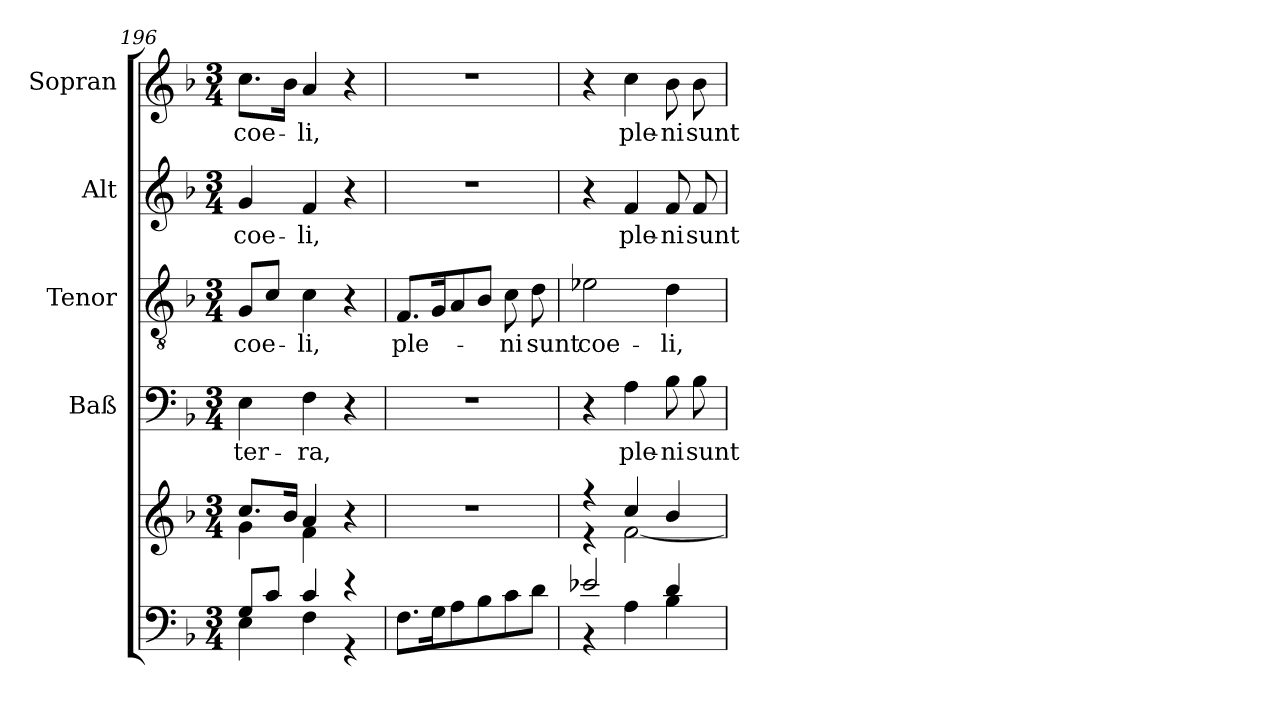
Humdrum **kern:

**kern	**kern	**kern	**text	**kern	**text	**kern	**text	**kern	**text
*part5	*part5	*part4	*part4	*part3	*part3	*part2	*part2	*part1	*part1
*staff6	*staff5	*staff4	*staff4	*staff3	*staff3	*staff2	*staff2	*staff1	*staff1
*	*	*I"Baß	*	*I"Tenor	*	*I"Alt	*	*I"Sopran	*
*	*	*I'Baß	*	*I'Ten	*	*I'Alt	*	*I'Sop	*
*clefF4	*clefG2	*clefF4	*	*clefGv2	*	*clefG2	*	*clefG2	*
*k[b-]	*k[b-]	*k[b-]	*	*k[b-]	*	*k[b-]	*	*k[b-]	*
*F:	*F:	*F:	*	*F:	*	*F:	*	*F:	*
*M3/4	*M3/4	*M3/4	*	*M3/4	*	*M3/4	*	*M3/4	*
=196	=196	=196	=196	=196	=196	=196	=196	=196	=196
*^	*^	*	*	*	*	*	*	*	*
!	!	!	!	!	!LO:LY:b	!	!LO:LY:b	!	!LO:LY:b	!	!LO:LY:b
8G/L	4E\	8.cc/L	4g\	4E\	ter-	8G/L	coe-	4g/	coe-	8.cc\L	coe-
8c/J	.	.	.	.	.	8c/J	.	.	.	.	.
.	.	16b-/Jk	.	.	.	.	.	.	.	16b-\Jk	.
!	!	!	!	!	!LO:LY:b	!	!LO:LY:b	!	!LO:LY:b	!	!LO:LY:b
4c/	4F\	4a/	4f\	4F\	-ra,	4c\	-li,	4f/	-li,	4a/	-li,
4r	4r	4r	4ryy	4r	.	4r	.	4r	.	4r	.
!!LO:PB:g=z
=197	=197	=197	=197	=197	=197	=197	=197	=197	=197	=197	=197
!	!	!	!	!	!	!	!LO:LY:b	!	!	!	!
*v	*v	*	*	*	*	*	*	*	*	*	*
*	*v	*v	*	*	*	*	*	*	*	*
8.F\L	2.r	2.r	.	8.F/L	ple-	2.r	.	2.r	.
16G\k	.	.	.	16G/k	.	.	.	.	.
8A\	.	.	.	8A/	.	.	.	.	.
8B-\	.	.	.	8B-/J	.	.	.	.	.
!	!	!	!	!	!LO:LY:b	!	!	!	!
8c\	.	.	.	8c\	-ni	.	.	.	.
!	!	!	!	!	!LO:LY:b	!	!	!	!
8d\J	.	.	.	8d\	sunt	.	.	.	.
=198	=198	=198	=198	=198	=198	=198	=198	=198	=198
*^	*^	*	*	*	*	*	*	*	*
!	!	!	!	!	!	!	!LO:LY:b	!	!	!	!
2e-X/	4r	4r	4r	4r	.	2e-X\	coe-	4r	.	4r	.
!	!	!	!	!	!LO:LY:b	!	!	!	!LO:LY:b	!	!LO:LY:b
.	4A\	4cc/	[<2f\	4A\	ple-	.	.	4f/	ple-	4cc\	ple-
!	!	!	!	!	!LO:LY:b	!	!LO:LY:b	!	!LO:LY:b	!	!LO:LY:b
4d/	4B-\	4b-/	.	8B-\	-ni	4d\	-li,	8f/	-ni	8b-\	-ni
!	!	!	!	!	!LO:LY:b	!	!	!	!LO:LY:b	!	!LO:LY:b
.	.	.	.	8B-\	sunt	.	.	8f/	sunt	8b-\	sunt
*v	*v	*	*	*	*	*	*	*	*	*	*
*	*v	*v	*	*	*	*	*	*	*	*
=	=	=	=	=	=	=	=	=	=
*-	*-	*-	*-	*-	*-	*-	*-	*-	*-
